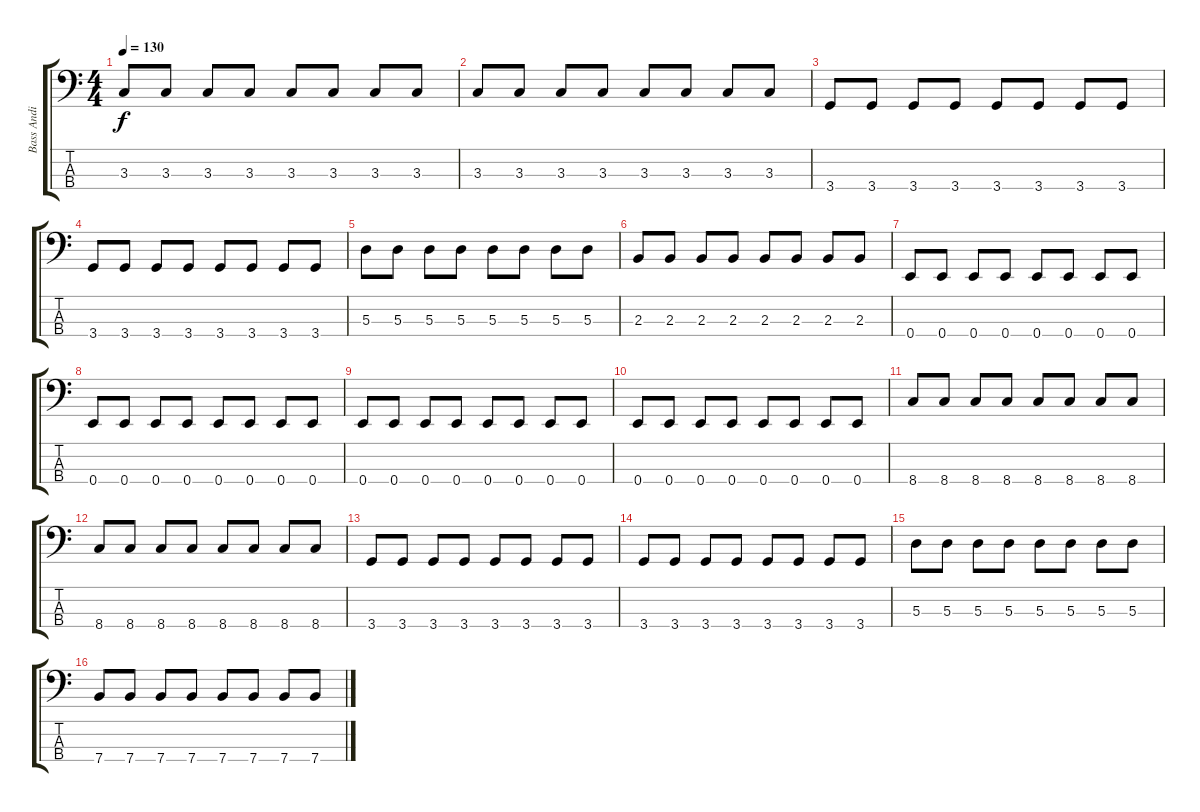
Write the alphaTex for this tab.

\track ("Bass Andi" "Bass Andi") {instrument electricbasspick}
\staff {score tabs}
\tuning (G2 D2 A1 E1) {hide}
\ts (4 4)
\tempo 130
\clef f4
\ks c
3.3.8{dy f} 3.3.8 3.3.8 3.3.8 3.3.8 3.3.8 3.3.8 3.3.8 |
3.3.8 3.3.8 3.3.8 3.3.8 3.3.8 3.3.8 3.3.8 3.3.8 |
3.4.8 3.4.8 3.4.8 3.4.8 3.4.8 3.4.8 3.4.8 3.4.8 |
3.4.8 3.4.8 3.4.8 3.4.8 3.4.8 3.4.8 3.4.8 3.4.8 |
5.3.8 5.3.8 5.3.8 5.3.8 5.3.8 5.3.8 5.3.8 5.3.8 |
2.3.8 2.3.8 2.3.8 2.3.8 2.3.8 2.3.8 2.3.8 2.3.8 |
0.4.8 0.4.8 0.4.8 0.4.8 0.4.8 0.4.8 0.4.8 0.4.8 |
0.4.8 0.4.8 0.4.8 0.4.8 0.4.8 0.4.8 0.4.8 0.4.8 |
0.4.8 0.4.8 0.4.8 0.4.8 0.4.8 0.4.8 0.4.8 0.4.8 |
0.4.8 0.4.8 0.4.8 0.4.8 0.4.8 0.4.8 0.4.8 0.4.8 |
8.4.8 8.4.8 8.4.8 8.4.8 8.4.8 8.4.8 8.4.8 8.4.8 |
8.4.8 8.4.8 8.4.8 8.4.8 8.4.8 8.4.8 8.4.8 8.4.8 |
3.4.8 3.4.8 3.4.8 3.4.8 3.4.8 3.4.8 3.4.8 3.4.8 |
3.4.8 3.4.8 3.4.8 3.4.8 3.4.8 3.4.8 3.4.8 3.4.8 |
5.3.8 5.3.8 5.3.8 5.3.8 5.3.8 5.3.8 5.3.8 5.3.8 |
7.4.8 7.4.8 7.4.8 7.4.8 7.4.8 7.4.8 7.4.8 7.4.8
